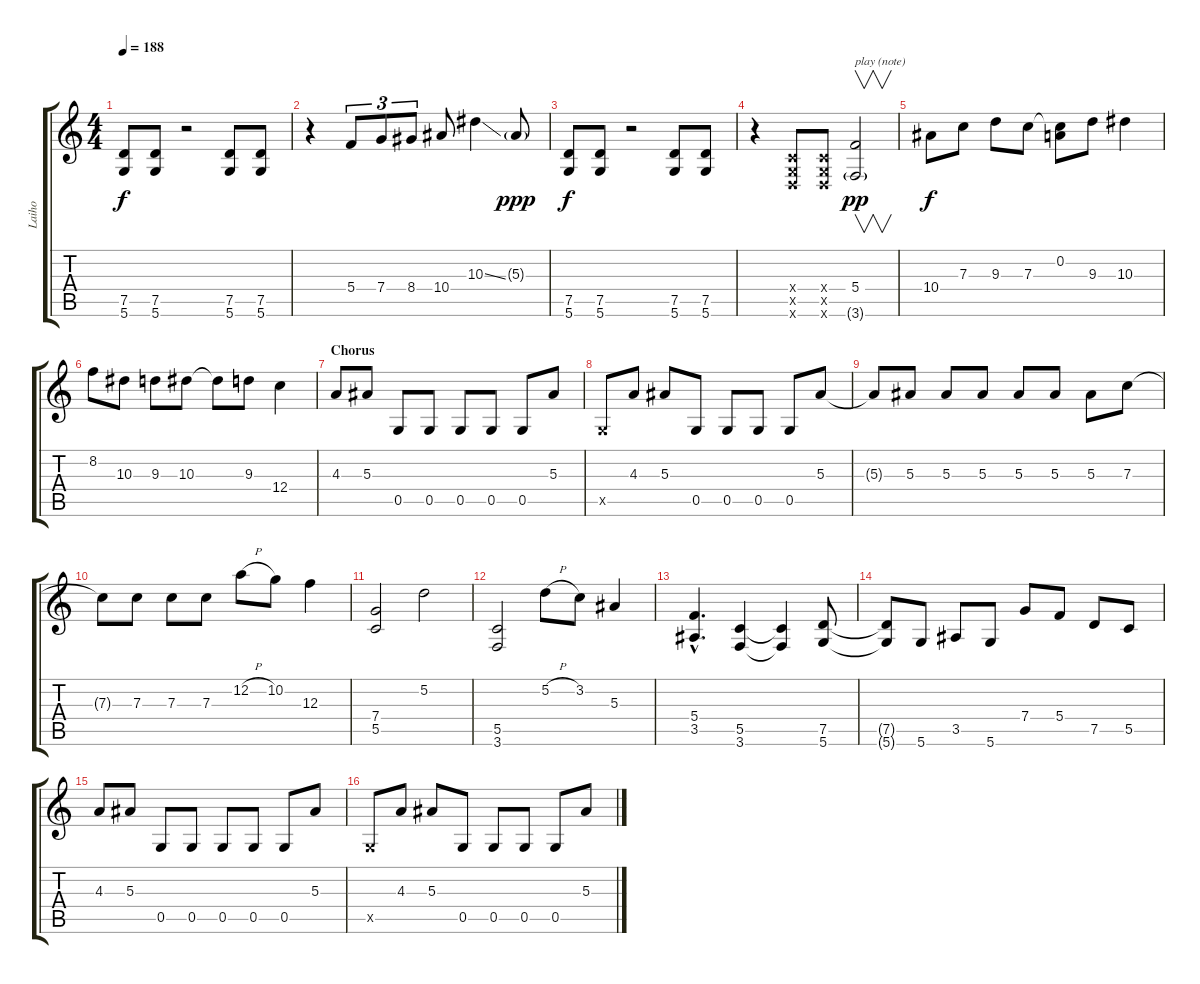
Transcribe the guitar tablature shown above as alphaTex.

\track ("Laiho" "Laiho") {instrument overdrivenguitar}
\staff {score tabs}
\tuning (D4 A3 F3 C3 G2 D2) {hide}
\ts (4 4)
\tempo 188
\clef g2
\ks c
(7.5 5.6).8{dy f instrument overdrivenguitar} (7.5 5.6).8 r.2 (7.5 5.6).8 (7.5 5.6).8 |
r.4 5.4.8{tu (3 2)} 7.4.8{tu (3 2)} 8.4.8{tu (3 2)} 10.4.8 10.3{ss}.4 5.3{g}.8{dy ppp} |
(7.5 5.6).8{dy f} (7.5 5.6).8 r.2 (7.5 5.6).8 (7.5 5.6).8 |
r.4 (0.4{x} 0.5{x} 0.6{x}).8 (0.4{x} 0.5{x} 0.6{x}).8 (5.4 3.6{g}).2{v txt "play (note)" dy pp instrument guitarharmonics} |
10.4.8{dy f instrument overdrivenguitar} 7.3.8 9.3.8 7.3.8 (0.2 7.3{t}).8 9.3.8 10.3.4 |
8.2.8 10.3.8 9.3.8 10.3.8 10.3{t}.8 9.3.8 12.4.4 |
\section ("" "Chorus")
4.3.8 5.3.8 0.5.8 0.5.8 0.5.8 0.5.8 0.5.8 5.3.8 |
0.5{x}.8 4.3.8 5.3.8 0.5.8 0.5.8 0.5.8 0.5.8 5.3.8 |
5.3{t}.8 5.3.8 5.3.8 5.3.8 5.3.8 5.3.8 5.3.8 7.3.8 |
7.3{t}.8 7.3.8 7.3.8 7.3.8 12.2{h}.8 10.2.8 12.3.4 |
(7.4 5.5).2 5.2.2 |
(5.5 3.6).2 5.2{h}.8 3.2.8 5.3.4 |
(5.4{hac} 3.5{hac}).4{d} (5.5 3.6).4 (5.5{t} 3.6{t}).4 (7.5 5.6).8 |
(7.5{t} 5.6{t}).8 5.6.8 3.5.8 5.6.8 7.4.8 5.4.8 7.5.8 5.5.8 |
4.3.8 5.3.8 0.5.8 0.5.8 0.5.8 0.5.8 0.5.8 5.3.8 |
0.5{x}.8 4.3.8 5.3.8 0.5.8 0.5.8 0.5.8 0.5.8 5.3.8
